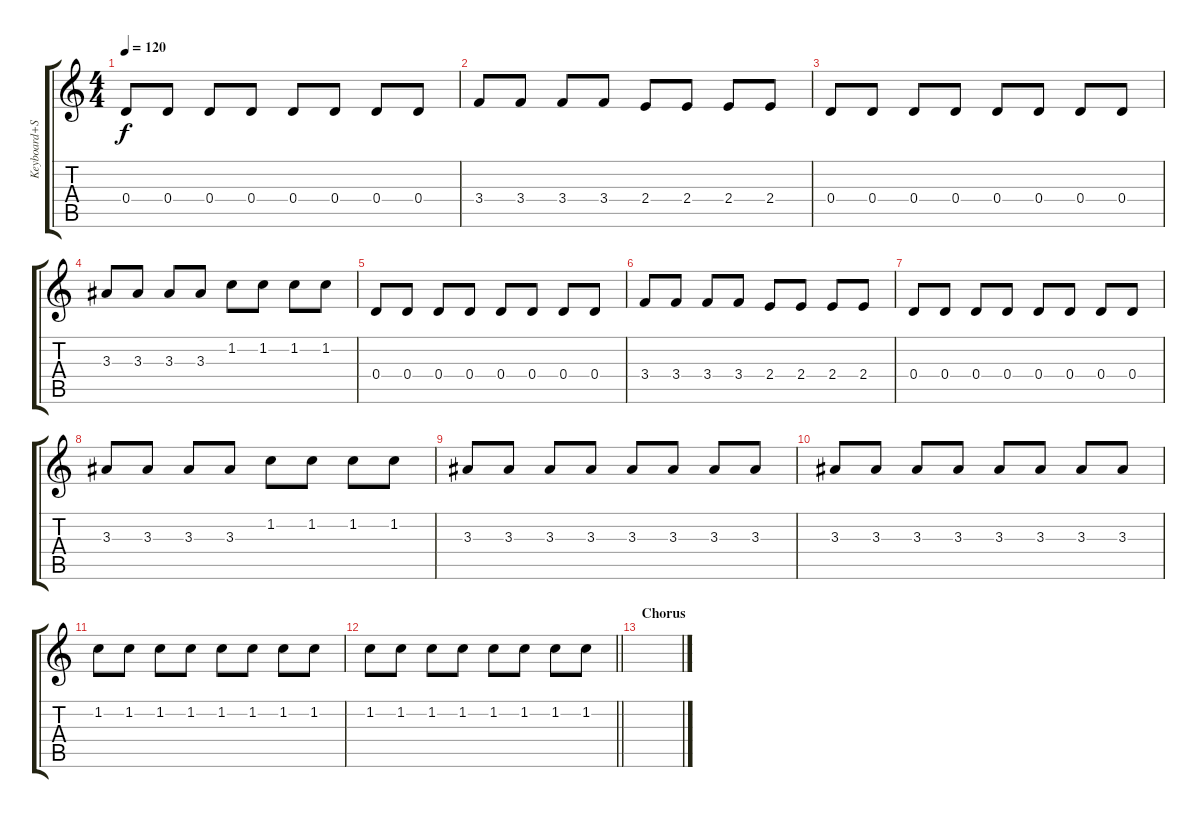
\track ("Keyboard+Symph Bass" "Keyboard+S") {instrument electricguitarjazz}
\staff {score tabs}
\tuning (E4 B3 G3 D3 A2 D2) {hide}
\ts (4 4)
\tempo 120
\clef g2
\ks c
0.4.8{dy f} 0.4.8 0.4.8 0.4.8 0.4.8 0.4.8 0.4.8 0.4.8 |
3.4.8 3.4.8 3.4.8 3.4.8 2.4.8 2.4.8 2.4.8 2.4.8 |
0.4.8 0.4.8 0.4.8 0.4.8 0.4.8 0.4.8 0.4.8 0.4.8 |
3.3.8 3.3.8 3.3.8 3.3.8 1.2.8 1.2.8 1.2.8 1.2.8 |
0.4.8 0.4.8 0.4.8 0.4.8 0.4.8 0.4.8 0.4.8 0.4.8 |
3.4.8 3.4.8 3.4.8 3.4.8 2.4.8 2.4.8 2.4.8 2.4.8 |
0.4.8 0.4.8 0.4.8 0.4.8 0.4.8 0.4.8 0.4.8 0.4.8 |
3.3.8 3.3.8 3.3.8 3.3.8 1.2.8 1.2.8 1.2.8 1.2.8 |
3.3.8 3.3.8 3.3.8 3.3.8 3.3.8 3.3.8 3.3.8 3.3.8 |
3.3.8 3.3.8 3.3.8 3.3.8 3.3.8 3.3.8 3.3.8 3.3.8 |
1.2.8 1.2.8 1.2.8 1.2.8 1.2.8 1.2.8 1.2.8 1.2.8 |
\barLineRight lightlight
1.2.8 1.2.8 1.2.8 1.2.8 1.2.8 1.2.8 1.2.8 1.2.8 |
\section ("" "Chorus")
